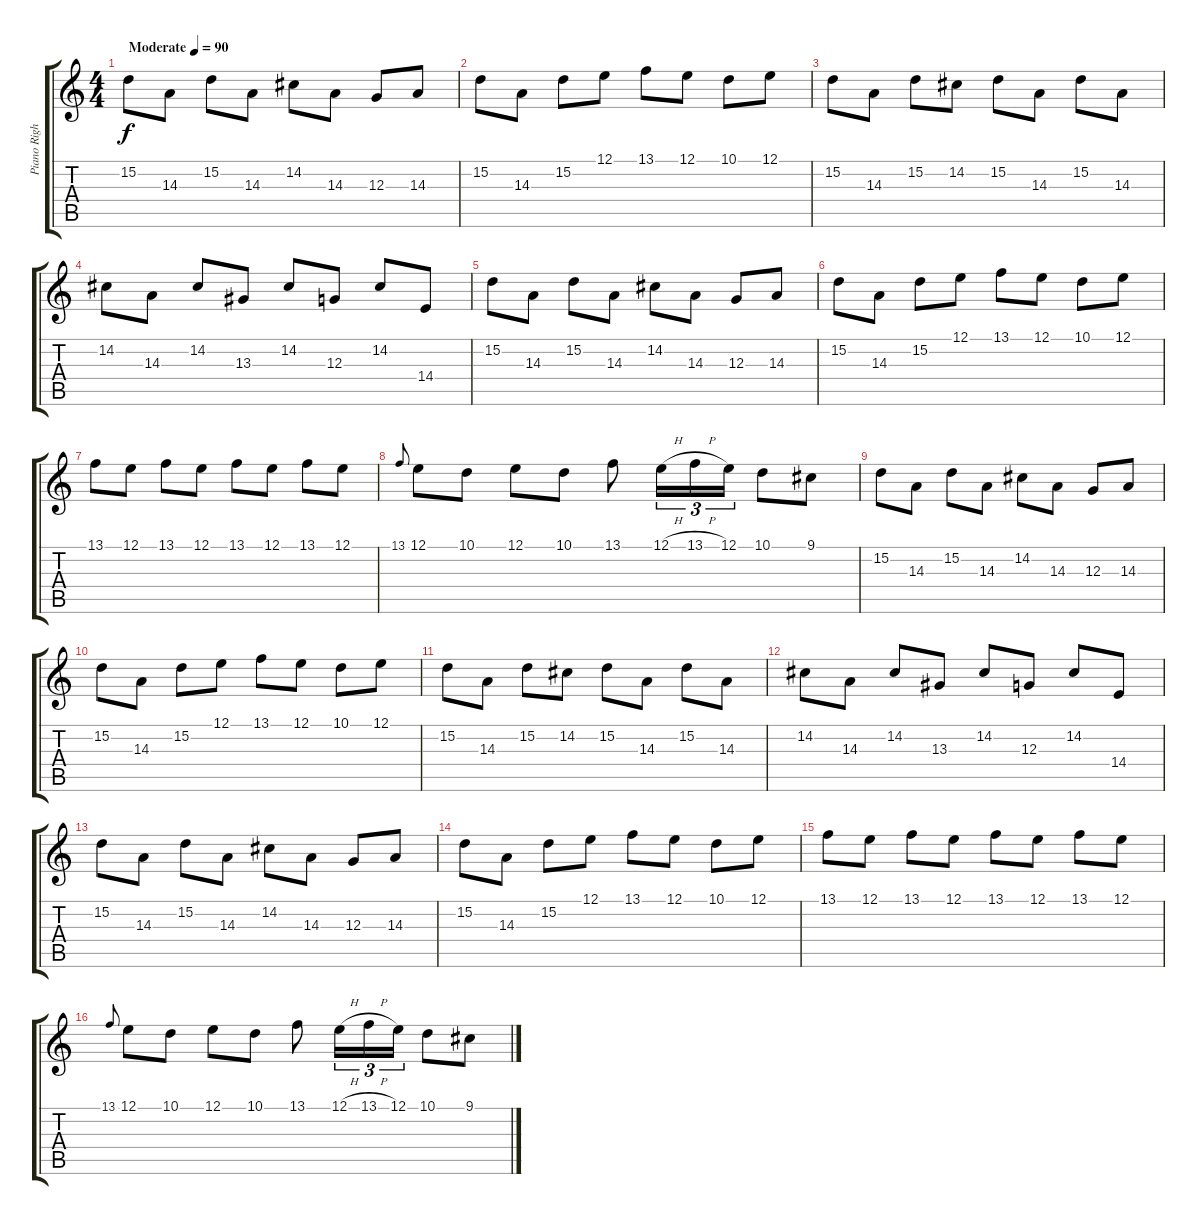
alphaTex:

\track ("Piano Right Hand" "Piano Righ") {instrument acousticgrandpiano}
\staff {score tabs}
\tuning (E4 B3 G3 D3 A2 E2) {hide}
\ts (4 4)
\tempo (90 "Moderate")
\clef g2
\ks c
15.2.8{dy f instrument acousticgrandpiano} 14.3.8 15.2.8 14.3.8 14.2.8 14.3.8 12.3.8 14.3.8 |
15.2.8 14.3.8 15.2.8 12.1.8 13.1.8 12.1.8 10.1.8 12.1.8 |
15.2.8 14.3.8 15.2.8 14.2.8 15.2.8 14.3.8 15.2.8 14.3.8 |
14.2.8 14.3.8 14.2.8 13.3.8 14.2.8 12.3.8 14.2.8 14.4.8 |
15.2.8 14.3.8 15.2.8 14.3.8 14.2.8 14.3.8 12.3.8 14.3.8 |
15.2.8 14.3.8 15.2.8 12.1.8 13.1.8 12.1.8 10.1.8 12.1.8 |
13.1.8 12.1.8 13.1.8 12.1.8 13.1.8 12.1.8 13.1.8 12.1.8 |
13.1.8{gr onbeat} 12.1.8 10.1.8 12.1.8 10.1.8 13.1.8 12.1{h}.16{tu (3 2)} 13.1{h}.16{tu (3 2)} 12.1.16{tu (3 2)} 10.1.8 9.1.8 |
15.2.8 14.3.8 15.2.8 14.3.8 14.2.8 14.3.8 12.3.8 14.3.8 |
15.2.8 14.3.8 15.2.8 12.1.8 13.1.8 12.1.8 10.1.8 12.1.8 |
15.2.8 14.3.8 15.2.8 14.2.8 15.2.8 14.3.8 15.2.8 14.3.8 |
14.2.8 14.3.8 14.2.8 13.3.8 14.2.8 12.3.8 14.2.8 14.4.8 |
15.2.8 14.3.8 15.2.8 14.3.8 14.2.8 14.3.8 12.3.8 14.3.8 |
15.2.8 14.3.8 15.2.8 12.1.8 13.1.8 12.1.8 10.1.8 12.1.8 |
13.1.8 12.1.8 13.1.8 12.1.8 13.1.8 12.1.8 13.1.8 12.1.8 |
13.1.8{gr onbeat} 12.1.8 10.1.8 12.1.8 10.1.8 13.1.8 12.1{h}.16{tu (3 2)} 13.1{h}.16{tu (3 2)} 12.1.16{tu (3 2)} 10.1.8 9.1.8
